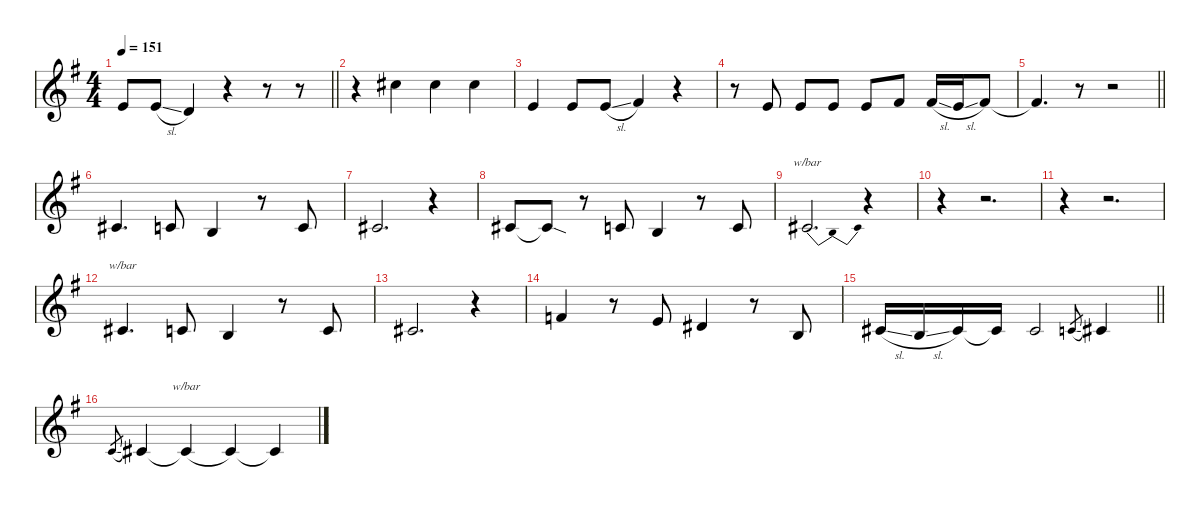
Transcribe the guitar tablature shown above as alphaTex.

\defaultSystemsLayout 4
\hideDynamics
\bracketExtendMode nobrackets
\singleTrackTrackNamePolicy hidden
\multiTrackTrackNamePolicy hidden
\otherSystemsTrackNameOrientation horizontal
\track ("James Hetfield [V]" "vln.") {mute instrument violin}
\staff {score}
\tuning (E4 B3 G3 D3 A2 E2)
\ts (4 4)
\tempo 151
\clef g2
\barLineRight lightlight
\ks eminor
5.2{t acc forcenatural}.8{dy ff} 5.2{sl acc forcenatural}.8 3.2{acc forcenatural}.4 r.4 r.8 r.8 |
r.4 9.1{acc #}.4 9.1{acc #}.4 9.1{acc #}.4 |
5.2{acc forcenatural}.4 5.2{acc forcenatural}.8 5.2{sl acc forcenatural}.8 7.2{acc #}.4 r.4 |
r.8 5.2{acc forcenatural}.8 5.2{acc forcenatural}.8 5.2{acc forcenatural}.8 5.2{acc forcenatural}.8 7.2{acc #}.8 7.2{sl acc #}.16 5.2{sl acc forcenatural}.16 7.2{acc #}.8 |
\barLineRight lightlight
7.2{t acc #}.4{d} r.8 r.2 |
6.3{acc #}.4{d} 5.3{acc forcenatural}.8 4.3{acc forcenatural}.4 r.8 5.3{acc forcenatural}.8 |
6.3{acc #}.2{d} r.4 |
6.3{acc #}.8 6.3{sod t acc #}.8 r.8 5.3{acc forcenatural}.8 4.3{acc forcenatural}.4 r.8 5.3{acc forcenatural}.8 |
6.3{acc #}.2{d tbe (dip default 0 0 30 -4 60 0)} r.4 |
r.4 r.2{d} |
r.4 r.2{d} |
6.3{acc #}.4{d tbe (custom default 0 0 30 0 30 0 60 -2)} 5.3{acc forcenatural}.8 4.3{acc forcenatural}.4 r.8 5.3{acc forcenatural}.8 |
6.3{acc #}.2{d} r.4 |
6.2{acc forcenatural}.4 r.8 5.2{acc forcenatural}.8 4.2{acc #}.4 r.8 4.3{acc forcenatural}.8 |
\barLineRight lightlight
6.3{sl acc #}.16 4.3{sl acc forcenatural}.16 6.3{acc #}.16 6.3{t acc #}.16 6.3{acc #}.2 5.3{sl acc forcenatural}.8{gr dy mf} 6.3{acc #}.4{dy ff} |
5.3{sl acc forcenatural}.8{gr dy mf} 6.3{acc #}.4{dy ff} 6.3{t acc #}.4{tbe (dive default 0 0 60 -6)} 6.3{t acc #}.4 6.3{t acc #}.4
